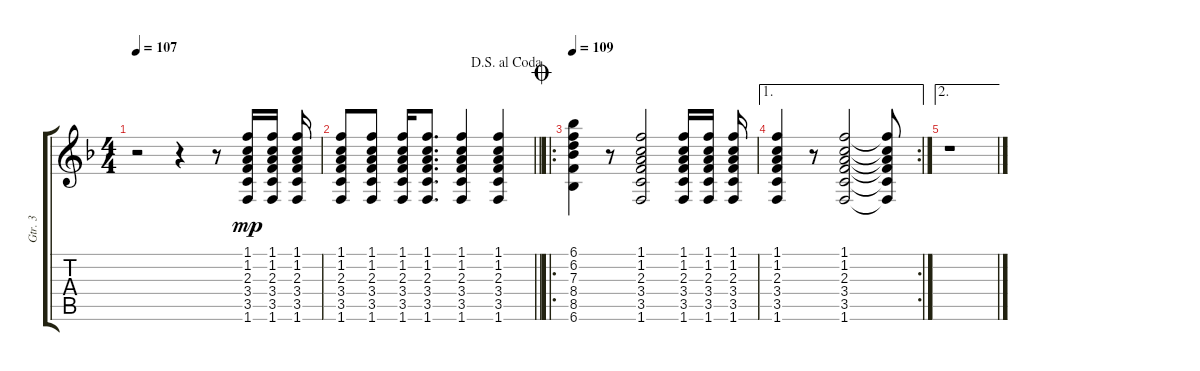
\track ("Gtr. 3" "Gtr. 3") {instrument acousticguitarsteel}
\staff {score tabs}
\tuning (E4 B3 G3 D3 A2 E2) {hide}
\ts (4 4)
\tempo 107
\clef g2
\ks f
r.2{dy f} r.4 r.8 (1.1 1.2 2.3 3.4 3.5 1.6).16{dy mp} (1.1 1.2 2.3 3.4 3.5 1.6).16 (1.1 1.2 2.3 3.4 3.5 1.6).16 |
\jump dalsegnoalcoda
\barLineRight lightlight
(1.1 1.2 2.3 3.4 3.5 1.6).8 (1.1 1.2 2.3 3.4 3.5 1.6).8 (1.1 1.2 2.3 3.4 3.5 1.6).16 (1.1 1.2 2.3 3.4 3.5 1.6).8{d} (1.1 1.2 2.3 3.4 3.5 1.6).4 (1.1 1.2 2.3 3.4 3.5 1.6).4 |
\ro
\jump coda
\tempo 109
(6.1 6.2 7.3 8.4 8.5 6.6).4 r.8 (1.1 1.2 2.3 3.4 3.5 1.6).2 (1.1 1.2 2.3 3.4 3.5 1.6).16 (1.1 1.2 2.3 3.4 3.5 1.6).16 (1.1 1.2 2.3 3.4 3.5 1.6).16 |
\ae 1
\rc 2
(1.1 1.2 2.3 3.4 3.5 1.6).4 r.8 (1.1 1.2 2.3 3.4 3.5 1.6).2 (1.1{t} 1.2{t} 2.3{t} 3.4{t} 3.5{t} 1.6{t}).8 |
\ae 2
r.1
